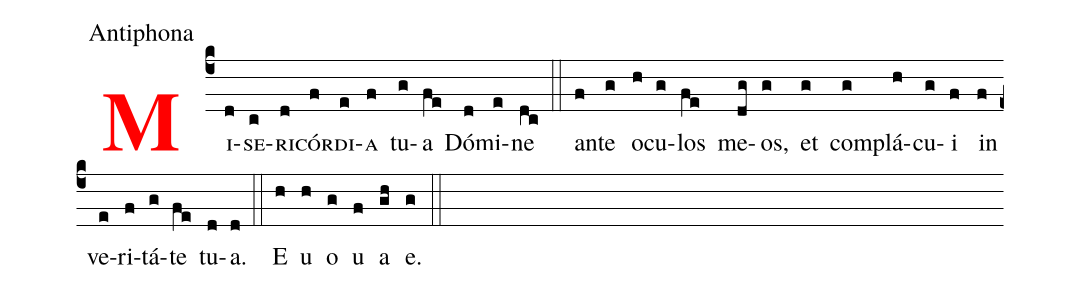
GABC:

office-part: Antiphona;
%%
<v>\bf\textcolor{red}{M}</v><v>\sc{i}</v>(c4d)<v>\sc{se}</v>(c)<v>\sc{ri}</v>(d)<v>\sc{cór}</v>(f)<v>\sc{di}</v>(e)<v>\sc{a}</v>(f)
 tu(g)a(fe) Dó(d)mi(e)ne(dc)  (::)
 an(f)te(g) o(h)cu(g)los(fe)  me(dg)os,(g) et(g) com(g)plá(h)cu(g)i(f) in(f) ve(e)ri(f)tá(g)te(fe) tu(d)a.(d)
 (::) E(h) u(h) o(g) u(f) a(gh) e.(g) (::)
